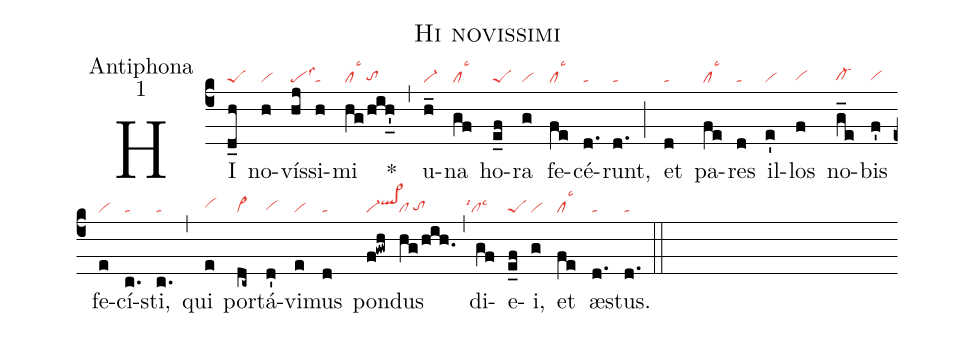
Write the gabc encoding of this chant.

name:Hi novissimi;
office-part:Antiphona;
mode:1;
nabc-lines:1;
%%
(c4)
HI(d_h|peS) no(h|vi)vís(hj|pelss3)si(h|ta)mi(hg/hih'_|cllsc3/tohg) *(,)
u(h_|vi-)na(gf|cllsc3) ho(e_f|peS)ra(g|vi) fe(fe|cllsc3)cé(d.|ta)runt,(d.|ta) (;)
et(d|ta) pa(fe|cllsc3)res(d|ta) il(e'|vi)los(f|vihg) no(g_e|cl-hg)bis(f'|vihg) fe(e|vi)cí(c.|ta)sti,(c.|ta) (,)
qui(e|vihh) por(dc~|vi>)tá(d'|vihg)vi(e|vi)mus(d|ta) pon(f!gwh|vi-ql>hi)dus(hg/hih.|cl/tohg) (,)
di(gf|```cllsi1lsc3)e(e_f|peS)i,(g|vi) et(fe|cllsc3) æ(d.|ta)stus.(d.|ta) (::)
